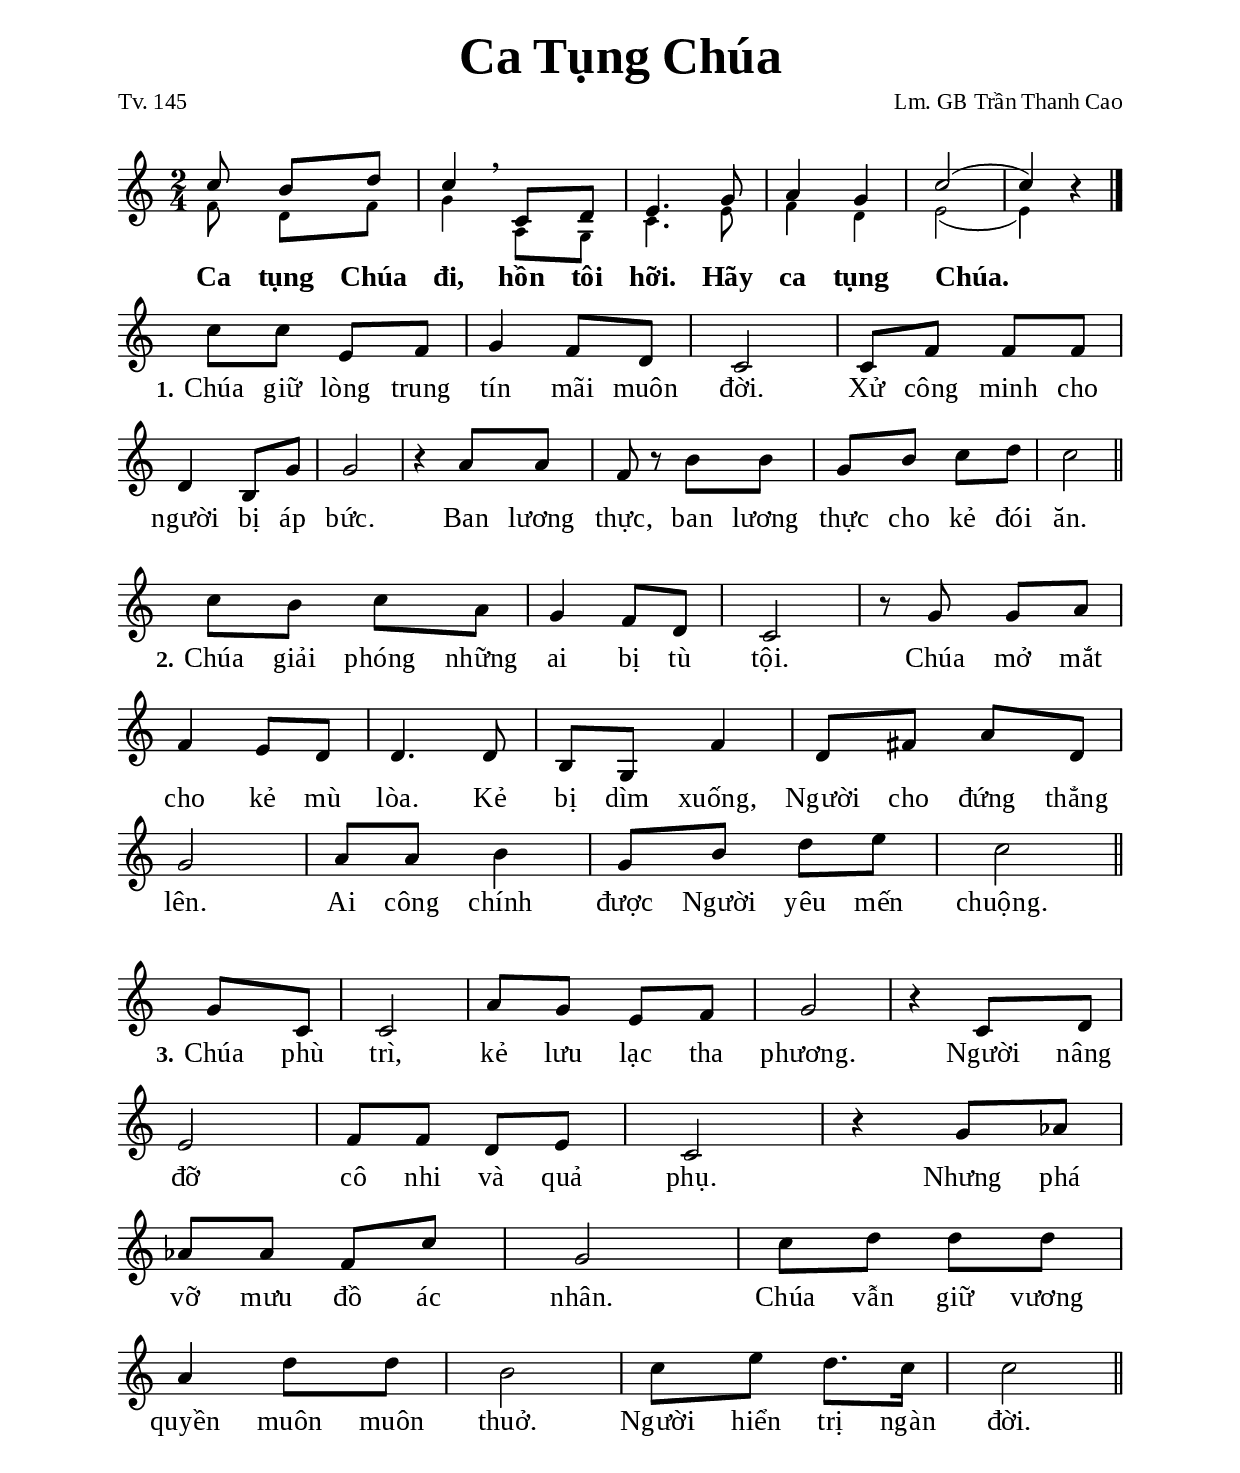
% Cài đặt chung
\version "2.22.1"
\include "english.ly"

\header {
  title = \markup { \fontsize #3 "Ca Tụng Chúa" }
  poet = "Tv. 145"
  composer = "Lm. GB Trần Thanh Cao"
  arranger = " "
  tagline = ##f
}

\paper {
  #(set-paper-size "a4")
  top-margin = 10\mm
  bottom-margin = 10\mm
  left-margin = 20\mm
  right-margin = 20\mm
  indent = #0
  #(define fonts
    (make-pango-font-tree
      "Liberation Serif"
      "Liberation Serif"
      "Liberation Serif"
      (/ 20 20)))
  page-count = #1
}

% Nhạc điệp khúc
nhacDiepKhucSop = \relative c'' {
  \partial 4. c8 b d |
  c4 \breathe c,8 d |
  e4. g8 |
  a4 g |
  c2 ( |
  c4) r \bar "|."
}

nhacDiepKhucBass = \relative c' {
  \partial 4. f8 d f |
  g4 a,8 g |
  c4. e8 |
  f4 d |
  e2 ( |
  e4) r
}

% Nhạc phiên khúc
nhacPhienKhucMot = \relative c'' {
  c8 c e, f |
  g4 f8 d |
  c2 |
  c8 f f f |
  d4 b8 g' |
  g2 |
  r4 a8 a |
  f r b b |
  g b c d |
  c2 \bar "||"
}

nhacPhienKhucHai = \relative c'' {
  c8 b c a |
  g4 f8 d |
  c2 |
  r8 g' g a |
  f4 e8 d |
  d4. d8 |
  b g f'4 |
  d8 fs a d, |
  g2 |
  a8 a b4 |
  g8 b d e |
  c2 \bar "||"
}

nhacPhienKhucBa = \relative c'' {
  \partial 4 g8 c, |
  c2 |
  a'8 g e f |
  g2 |
  r4 c,8 d |
  e2 |
  f8 f d e |
  c2 |
  r4 g'8 af |
  af af f c' |
  g2 |
  c8 d d d |
  a4 d8 d |
  b2 |
  c8 e d8. c16 |
  c2 \bar "||"
}

% Lời điệp khúc
loiDiepKhuc = \lyricmode {
  Ca tụng Chúa đi, hồn tôi hỡi.
  Hãy ca tụng Chúa.
}

% Lời phiên khúc
loiPhienKhucMot = \lyricmode {
  \set stanza = #"1."
  Chúa giữ lòng trung tín mãi muôn đời.
  Xử công minh cho người bị áp bức.
  Ban lương thực, ban lương thực cho kẻ đói ăn.
}

loiPhienKhucHai = \lyricmode {
  \set stanza = #"2."
  Chúa giải phóng những ai bị tù tội.
  Chúa mở mắt cho kẻ mù lòa.
  Kẻ bị dìm xuống, Người cho đứng thẳng lên.
  Ai công chính được Người yêu mến chuộng.
}

loiPhienKhucBa = \lyricmode {
  \set stanza = #"3."
  Chúa phù trì, kẻ lưu lạc tha phương.
  Người nâng đỡ cô nhi và quả phụ.
  Nhưng phá vỡ mưu đồ ác nhân.
  Chúa vẫn giữ vương quyền muôn muôn thuở.
  Người hiển trị ngàn đời.
}

% Dàn trang
\score {
  \new ChoirStaff <<
    \new Staff = diepKhuc \with {
        \consists "Merge_rests_engraver"
        %\magnifyStaff #(magstep +1)
      }
      <<
      \new Voice = beSop {
        \voiceOne \key c \major \time 2/4 \nhacDiepKhucSop
      }
      \new Voice = beBas {
        \override NoteHead.font-size = #-2
        \voiceTwo \key c \major \time 2/4 \nhacDiepKhucBass
      }
    >>
    \new Lyrics \lyricsto beSop \loiDiepKhuc
  >>
  \layout {
    ragged-last = ##f
    \override Lyrics.LyricText.font-series = #'bold
    \override Lyrics.LyricText.font-size = #+2
    \override Lyrics.LyricSpace.minimum-distance = #2.5
    \override Score.BarNumber.break-visibility = ##(#f #f #f)
    \override Score.SpacingSpanner.uniform-stretching = ##t
  }
}

\score {
  \new ChoirStaff <<
    \new Staff = phienKhuc \with {
        %\magnifyStaff #(magstep +1)
      }
      <<
      \new Voice = beSop {
        \key c \major \time 2/4 \nhacPhienKhucMot
      }
    >>
    \new Lyrics \lyricsto beSop \loiPhienKhucMot
  >>
  \layout {
    \override Staff.TimeSignature.transparent = ##t
    \override Lyrics.LyricText.font-size = #+2
    \override Lyrics.LyricSpace.minimum-distance = #1.8
    \override Score.BarNumber.break-visibility = ##(#f #f #f)
    \override Score.SpacingSpanner.uniform-stretching = ##t
  }
}

\score {
  \new ChoirStaff <<
    \new Staff = phienKhuc \with {
        %\magnifyStaff #(magstep +1)
      }
      <<
      \new Voice = beSop {
        \key c \major \time 2/4 \nhacPhienKhucHai
      }
    >>
    \new Lyrics \lyricsto beSop \loiPhienKhucHai
  >>
  \layout {
    \override Staff.TimeSignature.transparent = ##t
    \override Lyrics.LyricText.font-size = #+2
    \override Lyrics.LyricSpace.minimum-distance = #2.7
    \override Score.BarNumber.break-visibility = ##(#f #f #f)
    \override Score.SpacingSpanner.uniform-stretching = ##t
  }
}

\score {
  \new ChoirStaff <<
    \new Staff = phienKhuc \with {
        %\magnifyStaff #(magstep +1)
      }
      <<
      \new Voice = beSop {
        \key c \major \time 2/4 \nhacPhienKhucBa
      }
    >>
    \new Lyrics \lyricsto beSop \loiPhienKhucBa
  >>
  \layout {
    \override Staff.TimeSignature.transparent = ##t
    \override Lyrics.LyricText.font-size = #+2
    \override Lyrics.LyricSpace.minimum-distance = #3.5
    \override Score.BarNumber.break-visibility = ##(#f #f #f)
    \override Score.SpacingSpanner.uniform-stretching = ##t
  }
}
